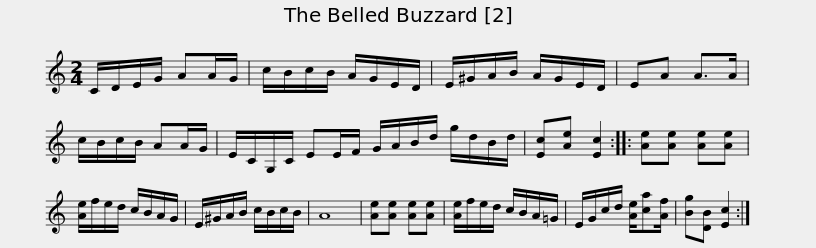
X:1
L:1/8
M:2/4
I:linebreak $
K:C
V:1 treble
V:1
 C/D/E/G/ AA/G/ | c/B/c/B/ A/G/E/D/ | E/^G/A/B/ A/G/E/D/ | EA A>A | c/B/c/B/ AA/G/ |$ %5
 E/C/G,/C/ EE/F/ G/A/B/d/ g/d/B/d/ | [Ec][Ae] [Ec]2 :: [Ae][Ae] [Ae][Ae] | [Ae]/f/e/d/ c/B/A/G/ | E/^G/A/B/ c/B/c/B/ | %10
 A8 | [Ae][Ae] [Ae][Ae] |$ [Ae]/f/e/d/ c/B/A/=G/ | E/G/c/d/ [Ae]/[ca][Af]/ | [Bg][DB] [Ec]2 :| %15
